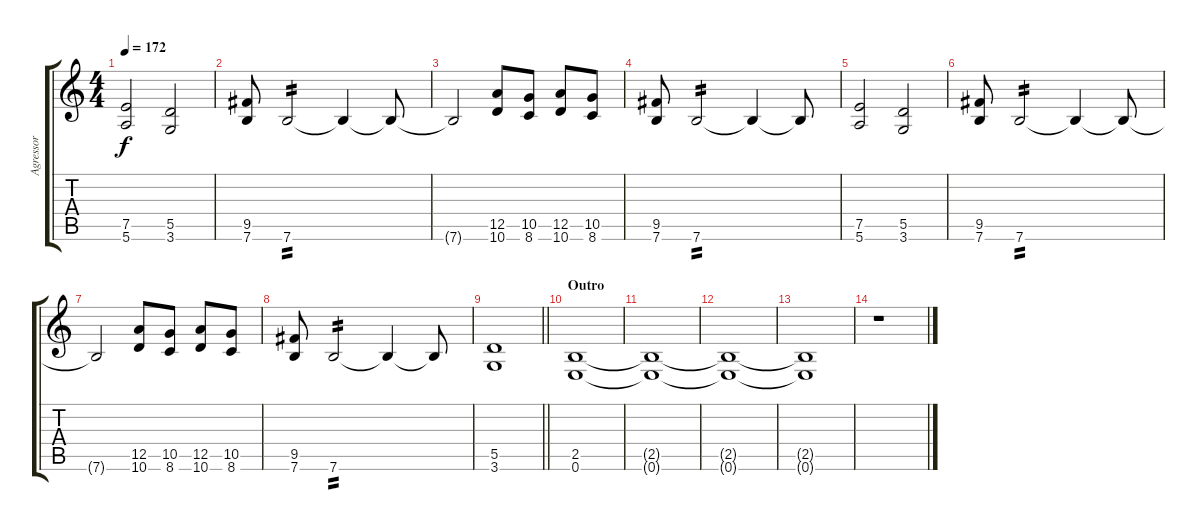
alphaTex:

\track ("Agressor" "Agressor") {instrument overdrivenguitar}
\staff {score tabs}
\tuning (E4 B3 G3 D3 A2 E2) {hide}
\ts (4 4)
\tempo 172
\clef g2
\ks c
(7.5 5.6).2{dy f} (5.5 3.6).2 |
(9.5 7.6).8 7.6.2{tp 2} 7.6{t}.4 7.6{t}.8 |
7.6{t}.2 (12.5 10.6).8 (10.5 8.6).8 (12.5 10.6).8 (10.5 8.6).8 |
(9.5 7.6).8 7.6.2{tp 2} 7.6{t}.4 7.6{t}.8 |
(7.5 5.6).2 (5.5 3.6).2 |
(9.5 7.6).8 7.6.2{tp 2} 7.6{t}.4 7.6{t}.8 |
7.6{t}.2 (12.5 10.6).8 (10.5 8.6).8 (12.5 10.6).8 (10.5 8.6).8 |
(9.5 7.6).8 7.6.2{tp 2} 7.6{t}.4 7.6{t}.8 |
\barLineRight lightlight
(5.5 3.6).1 |
\section ("" "Outro")
(2.5 0.6).1 |
(2.5{t} 0.6{t}).1{volume 8} |
(2.5{t} 0.6{t}).1{volume 4} |
(2.5{t} 0.6{t}).1{volume 0} |
r.1
